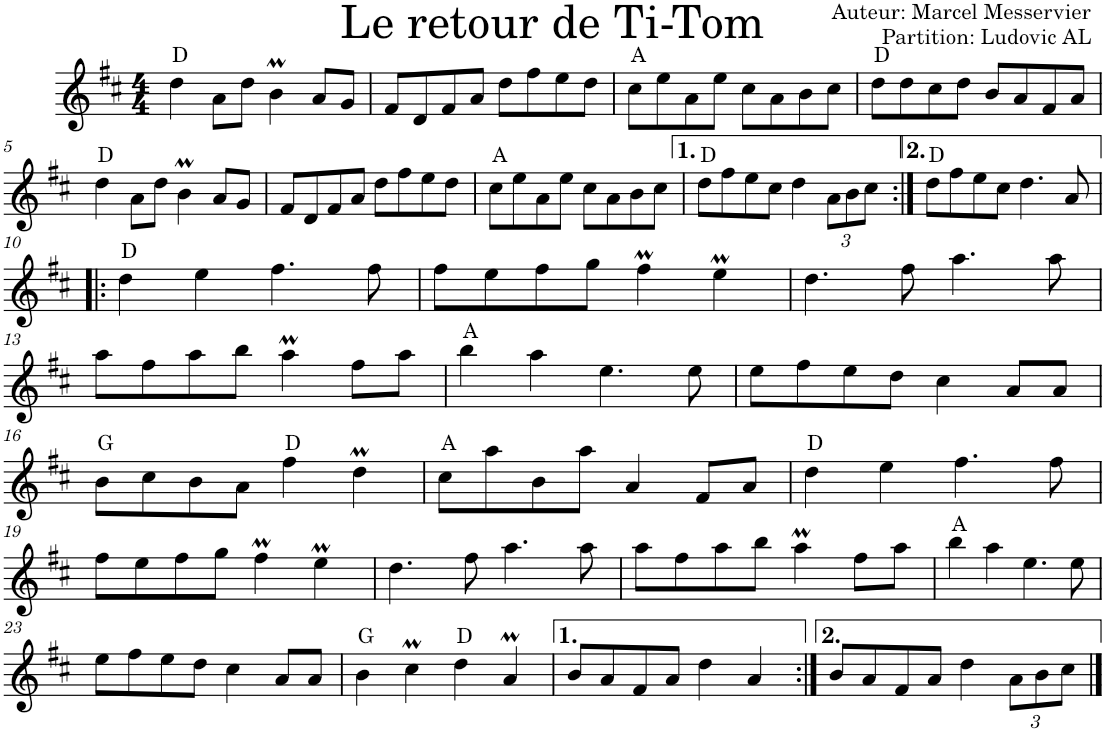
**kern	**harte
*part1	*part1
*staff1	*
*I"Violon	*
*I'Vln.	*
*clefG2	*
*k[f#c#]	*
*M4/4	*
=1	=1
4dd\	D:maj
8a\L	.
8dd\J	.
4bM\	.
8a/L	.
8g/J	.
=2	=2
8f#/L	.
8d/	.
8f#/	.
8a/J	.
8dd\L	.
8ff#\	.
8ee\	.
8dd\J	.
=3	=3
8cc#\L	A:maj
8ee\	.
8a\	.
8ee\J	.
8cc#\L	.
8a\	.
8b\	.
8cc#\J	.
=4	=4
8dd\L	D:maj
8dd\	.
8cc#\	.
8dd\J	.
8b/L	.
8a/	.
8f#/	.
8a/J	.
!!LO:LB:g=z
=5	=5
4dd\	D:maj
8a\L	.
8dd\J	.
4bM\	.
8a/L	.
8g/J	.
=6	=6
8f#/L	.
8d/	.
8f#/	.
8a/J	.
8dd\L	.
8ff#\	.
8ee\	.
8dd\J	.
=7	=7
8cc#\L	A:maj
8ee\	.
8a\	.
8ee\J	.
8cc#\L	.
8a\	.
8b\	.
8cc#\J	.
=8	=8
8dd\L	D:maj
8ff#\	.
8ee\	.
8cc#\J	.
4dd\	.
*Xbrackettup	*
12a\L	.
12b\	.
12cc#\J	.
=9:|!	=9:|!
8dd\L	D:maj
8ff#\	.
8ee\	.
8cc#\J	.
4.dd\	.
8a/	.
!!LO:LB:g=z
=10!|:	=10!|:
4dd\	D:maj
4ee\	.
4.ff#\	.
8ff#\	.
=11	=11
8ff#\L	.
8ee\	.
8ff#\	.
8gg\J	.
4ff#m\	.
4eeM\	.
=12	=12
4.dd\	.
8ff#\	.
4.aa\	.
8aa\	.
!!LO:LB:g=z
=13	=13
8aa\L	.
8ff#\	.
8aa\	.
8bb\J	.
4aaM\	.
8ff#\L	.
8aa\J	.
=14	=14
4bb\	A:maj
4aa\	.
4.ee\	.
8ee\	.
=15	=15
8ee\L	.
8ff#\	.
8ee\	.
8dd\J	.
4cc#\	.
8a/L	.
8a/J	.
!!LO:LB:g=z
=16	=16
8b\L	G:maj
8cc#\	.
8b\	.
8a\J	.
4ff#\	D:maj
4ddM\	.
=17	=17
8cc#\L	A:maj
8aa\	.
8b\	.
8aa\J	.
4a/	.
8f#/L	.
8a/J	.
=18	=18
4dd\	D:maj
4ee\	.
4.ff#\	.
8ff#\	.
!!LO:LB:g=z
=19	=19
8ff#\L	.
8ee\	.
8ff#\	.
8gg\J	.
4ff#m\	.
4eeM\	.
=20	=20
4.dd\	.
8ff#\	.
4.aa\	.
8aa\	.
=21	=21
8aa\L	.
8ff#\	.
8aa\	.
8bb\J	.
4aaM\	.
8ff#\L	.
8aa\J	.
=22	=22
4bb\	A:maj
4aa\	.
4.ee\	.
8ee\	.
!!LO:LB:g=z
=23	=23
8ee\L	.
8ff#\	.
8ee\	.
8dd\J	.
4cc#\	.
8a/L	.
8a/J	.
=24	=24
4b\	G:maj
4cc#m\	.
4dd\	D:maj
4aM/	.
=25	=25
8b/L	.
8a/	.
8f#/	.
8a/J	.
4dd\	.
4a/	.
=26:|!	=26:|!
8b/L	.
8a/	.
8f#/	.
8a/J	.
4dd\	.
12a\L	.
12b\	.
12cc#\J	.
==	==
*-	*-
